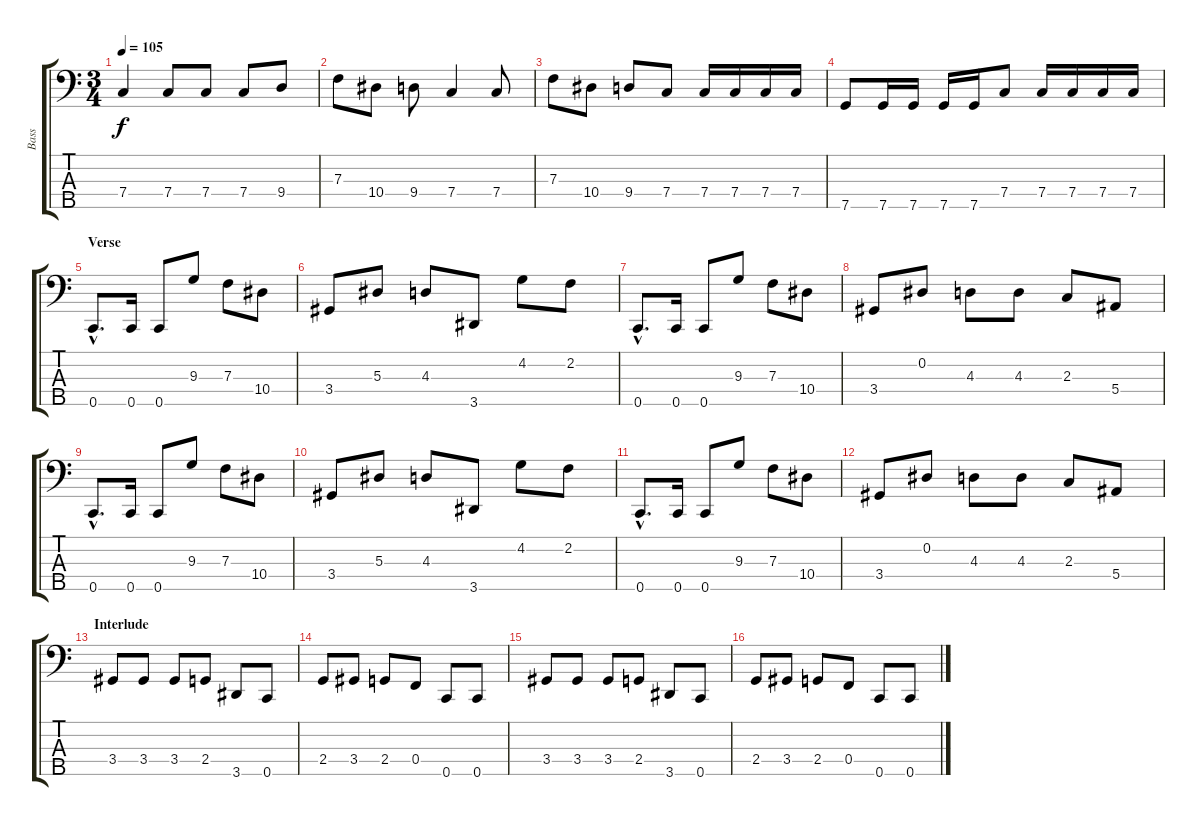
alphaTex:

\track ("Bass" "Bass") {instrument electricbassfinger}
\staff {score tabs}
\tuning (Ab2 Eb2 Bb1 F1 C1) {hide}
\ts (3 4)
\tempo 105
\clef f4
\ks c
7.4.4{dy f} 7.4.8 7.4.8 7.4.8 9.4.8 |
7.3.8 10.4.8 9.4.8 7.4.4 7.4.8 |
7.3.8 10.4.8 9.4.8 7.4.8 7.4.16 7.4.16 7.4.16 7.4.16 |
7.5.8 7.5.16 7.5.16 7.5.16 7.5.16 7.4.8 7.4.16 7.4.16 7.4.16 7.4.16 |
\section ("" "Verse")
0.5{hac}.8{d} 0.5.16 0.5.8 9.3.8 7.3.8 10.4.8 |
3.4.8 5.3.8 4.3.8 3.5.8 4.2.8 2.2.8 |
0.5{hac}.8{d} 0.5.16 0.5.8 9.3.8 7.3.8 10.4.8 |
3.4.8 0.2.8 4.3.8 4.3.8 2.3.8 5.4.8 |
0.5{hac}.8{d} 0.5.16 0.5.8 9.3.8 7.3.8 10.4.8 |
3.4.8 5.3.8 4.3.8 3.5.8 4.2.8 2.2.8 |
0.5{hac}.8{d} 0.5.16 0.5.8 9.3.8 7.3.8 10.4.8 |
3.4.8 0.2.8 4.3.8 4.3.8 2.3.8 5.4.8 |
\section ("" "Interlude")
3.4.8 3.4.8 3.4.8 2.4.8 3.5.8 0.5.8 |
2.4.8 3.4.8 2.4.8 0.4.8 0.5.8 0.5.8 |
3.4.8 3.4.8 3.4.8 2.4.8 3.5.8 0.5.8 |
2.4.8 3.4.8 2.4.8 0.4.8 0.5.8 0.5.8
